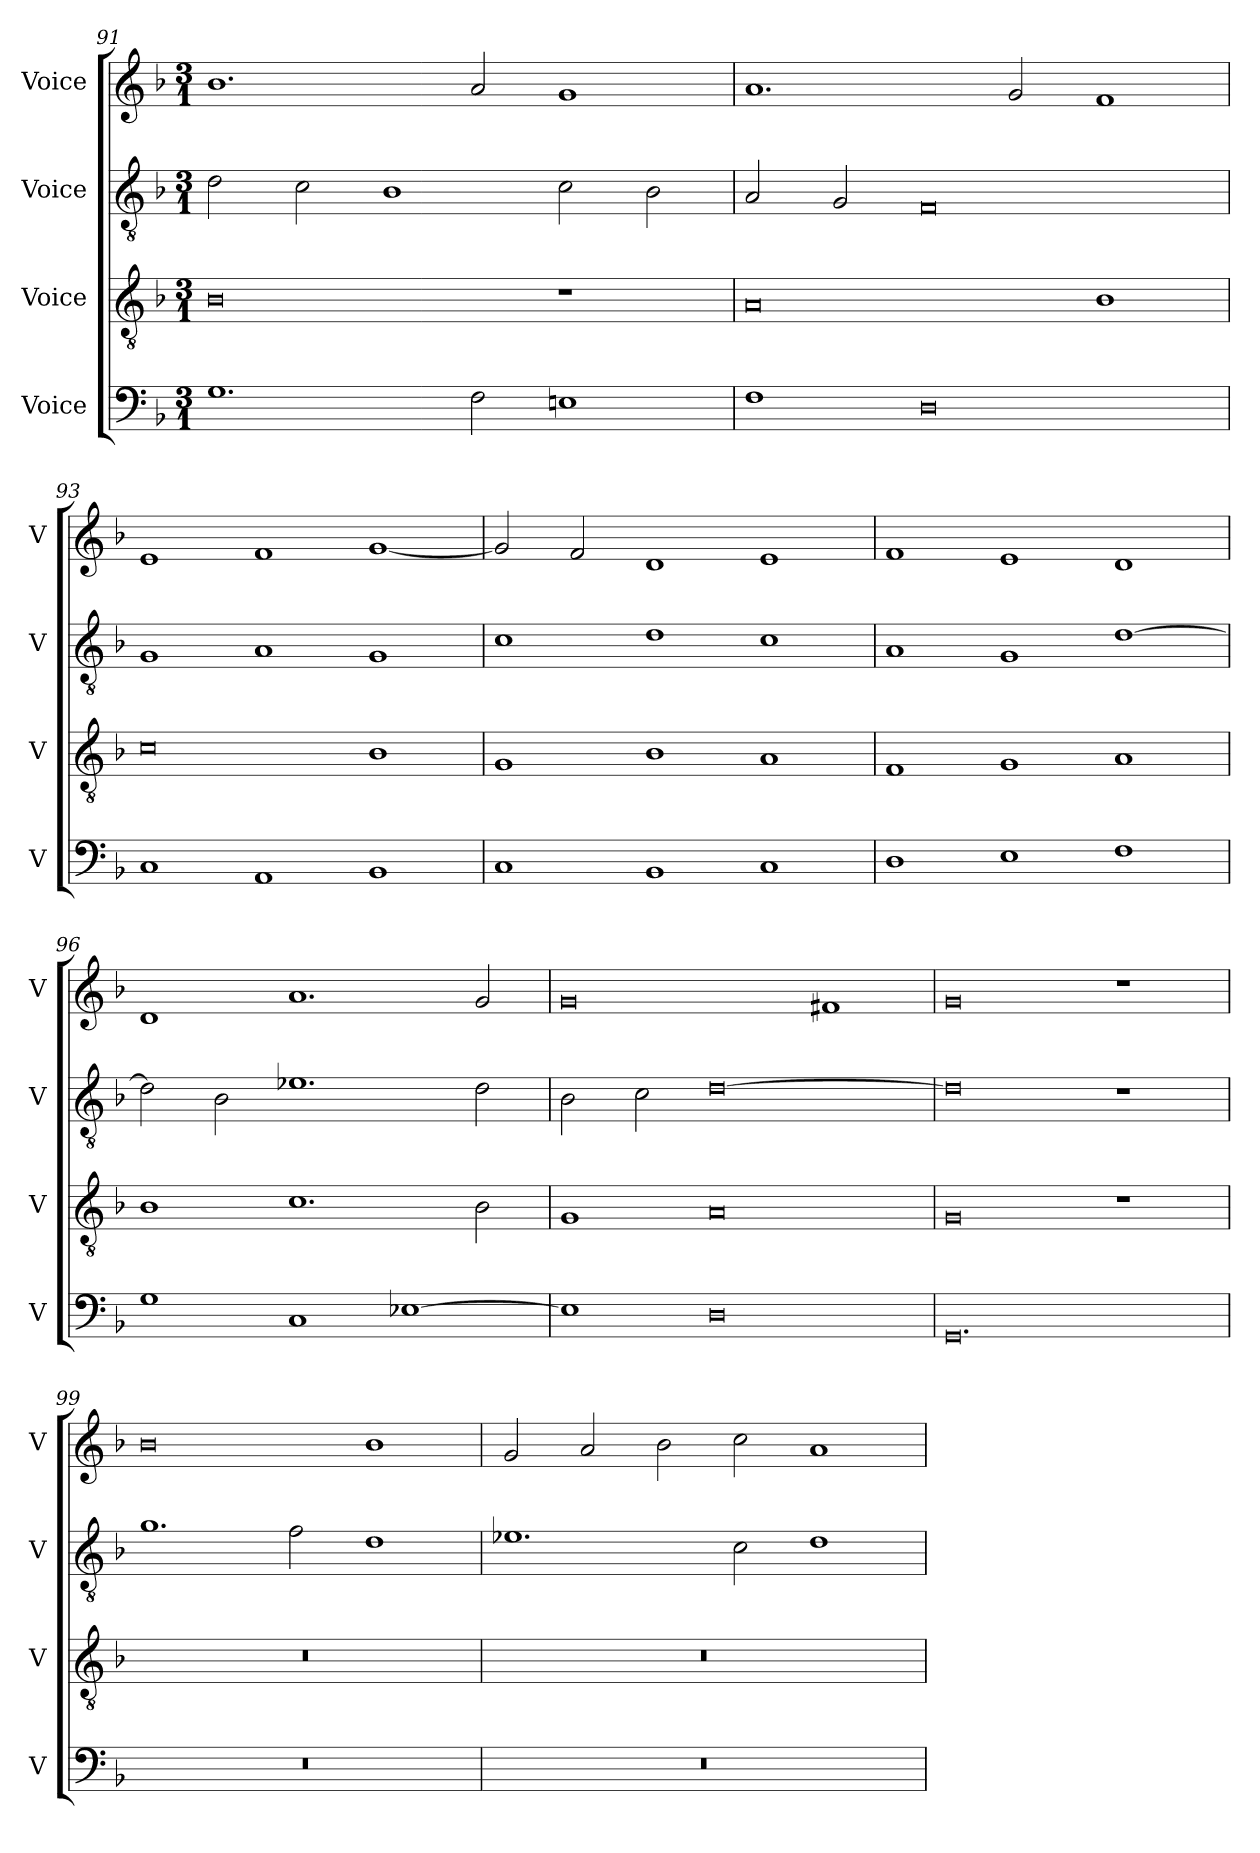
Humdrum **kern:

**kern	**kern	**kern	**kern
*part4	*part3	*part2	*part1
*staff4	*staff3	*staff2	*staff1
*I"Voice	*I"Voice	*I"Voice	*I"Voice
*I'V	*I'V	*I'V	*I'V
!!LO:PB:g=z
*clefF4	*clefGv2	*clefGv2	*clefG2
*k[b-]	*k[b-]	*k[b-]	*k[b-]
*M3/1	*M3/1	*M3/1	*M3/1
=91	=91	=91	=91
1.G	0B-	2d\	1.b-
.	.	2c\	.
.	.	1B-	.
2F\	.	.	2a/
1En	1r	2c\	1g
.	.	2B-\	.
=92	=92	=92	=92
1F	0A	2A/	1.a
.	.	2G/	.
0D	.	0F	.
.	.	.	2g/
.	1B-	.	1f
=93	=93	=93	=93
1C	0c	1G	1e
1AA	.	1A	1f
1BB-	1B-	1G	[1g
!!LO:LB:g=z
=94	=94	=94	=94
1C	1G	1c	2g/]
.	.	.	2f/
1BB-	1B-	1d	1d
1C	1A	1c	1e
=95	=95	=95	=95
1D	1F	1A	1f
1E	1G	1G	1e
1F	1A	[1d	1d
=96	=96	=96	=96
1G	1B-	2d\]	1d
.	.	2B-\	.
1C	1.c	1.e-X	1.a
[1E-X	.	.	.
.	2B-\	2d\	2g/
!!LO:LB:g=z
=97	=97	=97	=97
1E-]	1G	2B-\	0g
.	.	2c\	.
0D	0A	[0d	.
.	.	.	1f#X
=98	=98	=98	=98
0.GG	0G	0d]	0g
.	1r	1r	1r
=99	=99	=99	=99
0.r	0.r	1.g	0b-
.	.	2f\	.
.	.	1d	1b-
!!LO:LB:g=z
=100	=100	=100	=100
0.r	0.r	1.e-X	2g/
.	.	.	2a/
.	.	.	2b-\
.	.	2c\	2cc\
.	.	1d	1a
=	=	=	=
*-	*-	*-	*-
